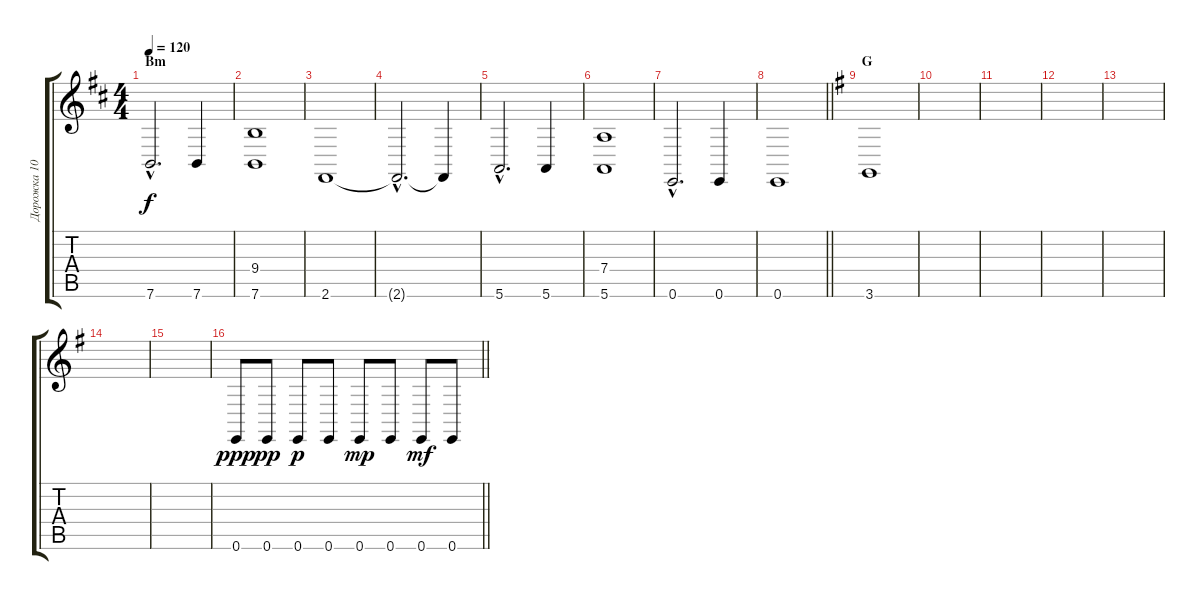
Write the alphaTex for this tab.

\track ("Дорожка 10" "Дорожка 10") {instrument timpani}
\staff {score tabs}
\tuning (E4 B3 G3 D3 A2 E2) {hide}
\ts (4 4)
\section ("" "Bm")
\tempo 120
\clef g2
\ks bminor
7.6{hac}.2{d dy f} 7.6.4 |
(9.4 7.6).1 |
2.6.1 |
2.6{hac t}.2{d} 2.6{t}.4 |
5.6{hac}.2{d} 5.6.4 |
(7.4 5.6).1 |
0.6{hac}.2{d} 0.6.4 |
\barLineRight lightlight
0.6.1 |
\section ("" "G")
\ks g
3.6.1 |
|
|
|
|
|
|
\barLineRight lightlight
0.6.8{dy ppp} 0.6.8{dy pp} 0.6.8{dy p} 0.6.8 0.6.8{dy mp} 0.6.8 0.6.8{dy mf} 0.6.8
